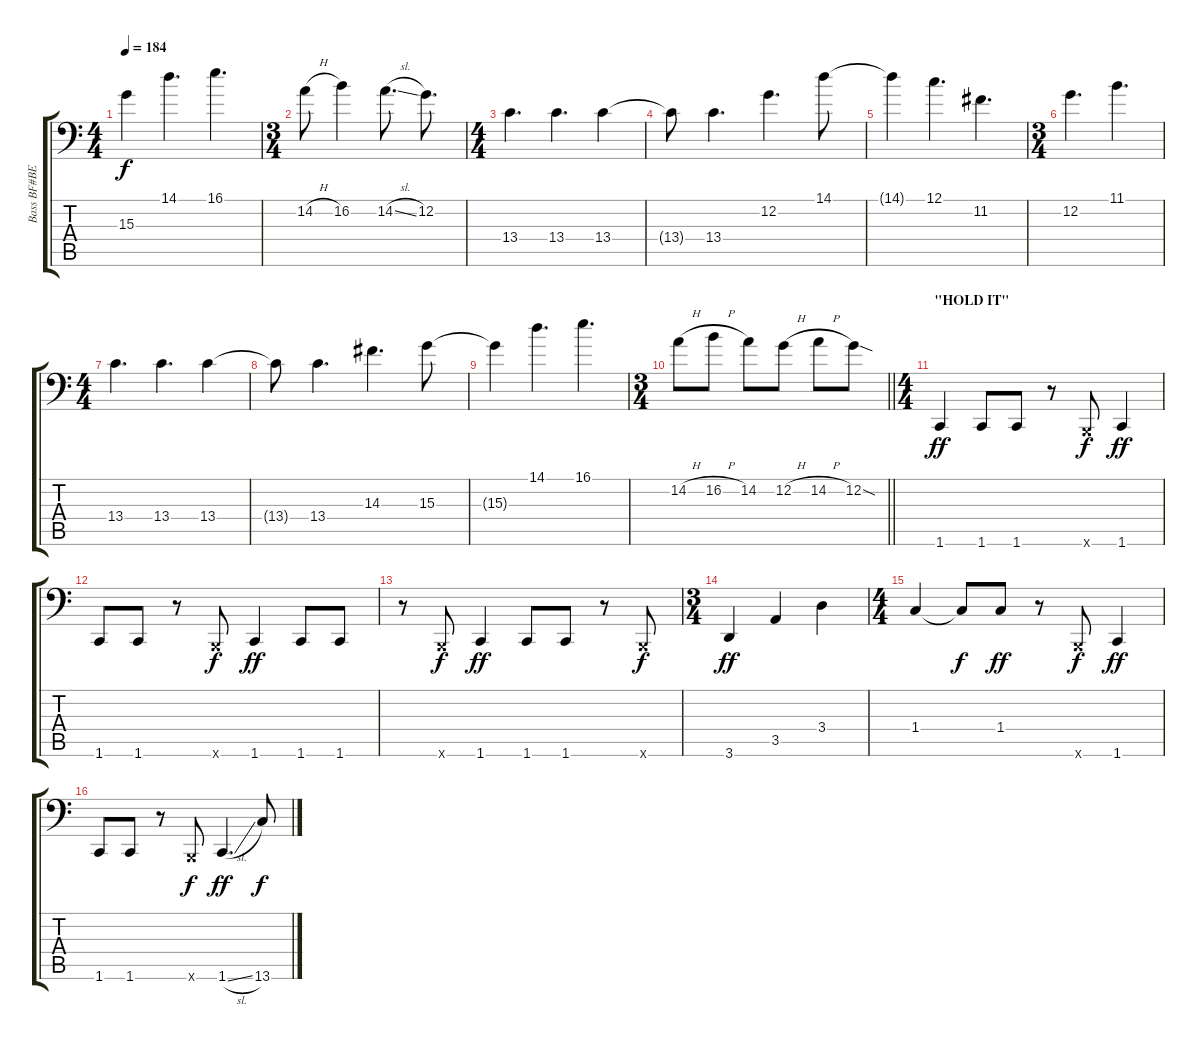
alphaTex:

\track ("Bass BF#BEGC" "Bass BF#BE") {instrument electricbassfinger}
\staff {score tabs}
\tuning (C3 G2 E2 B1 Gb1 B0) {hide}
\ts (4 4)
\tempo 184
\clef f4
\ks c
15.3{t}.4{dy f} 14.1.4{d} 16.1.4{d} |
\ts (3 4)
14.2{h}.8 16.2.4 14.2{sl}.8{d} 12.2.8{d} |
\ts (4 4)
13.4.4{d} 13.4.4{d} 13.4.4 |
13.4{t}.8 13.4.4{d} 12.2.4{d} 14.1.8 |
14.1{t}.4 12.1.4{d} 11.2.4{d} |
\ts (3 4)
12.2.4{d} 11.1.4{d} |
\ts (4 4)
13.4.4{d} 13.4.4{d} 13.4.4 |
13.4{t}.8 13.4.4{d} 14.3.4{d} 15.3.8 |
15.3{t}.4 14.1.4{d} 16.1.4{d} |
\ts (3 4)
\barLineRight lightlight
14.2{h}.8 16.2{h}.8 14.2.8 12.2{h}.8 14.2{h}.8 12.2{sod}.8 |
\ts (4 4)
\section ("" "\"HOLD IT\"")
1.6.4{dy ff} 1.6.8 1.6.8 r.8 0.6{x}.8{dy f} 1.6.4{dy ff} |
1.6.8 1.6.8 r.8 0.6{x}.8{dy f} 1.6.4{dy ff} 1.6.8 1.6.8 |
r.8 0.6{x}.8{dy f} 1.6.4{dy ff} 1.6.8 1.6.8 r.8 0.6{x}.8{dy f} |
\ts (3 4)
3.6.4{dy ff} 3.5.4 3.4.4 |
\ts (4 4)
1.4.4 1.4{t}.8{dy f} 1.4.8{dy ff} r.8 0.6{x}.8{dy f} 1.6.4{dy ff} |
1.6.8 1.6.8 r.8 0.6{x}.8{dy f} 1.6{sl}.4{d dy ff} 13.6.8{dy f}
